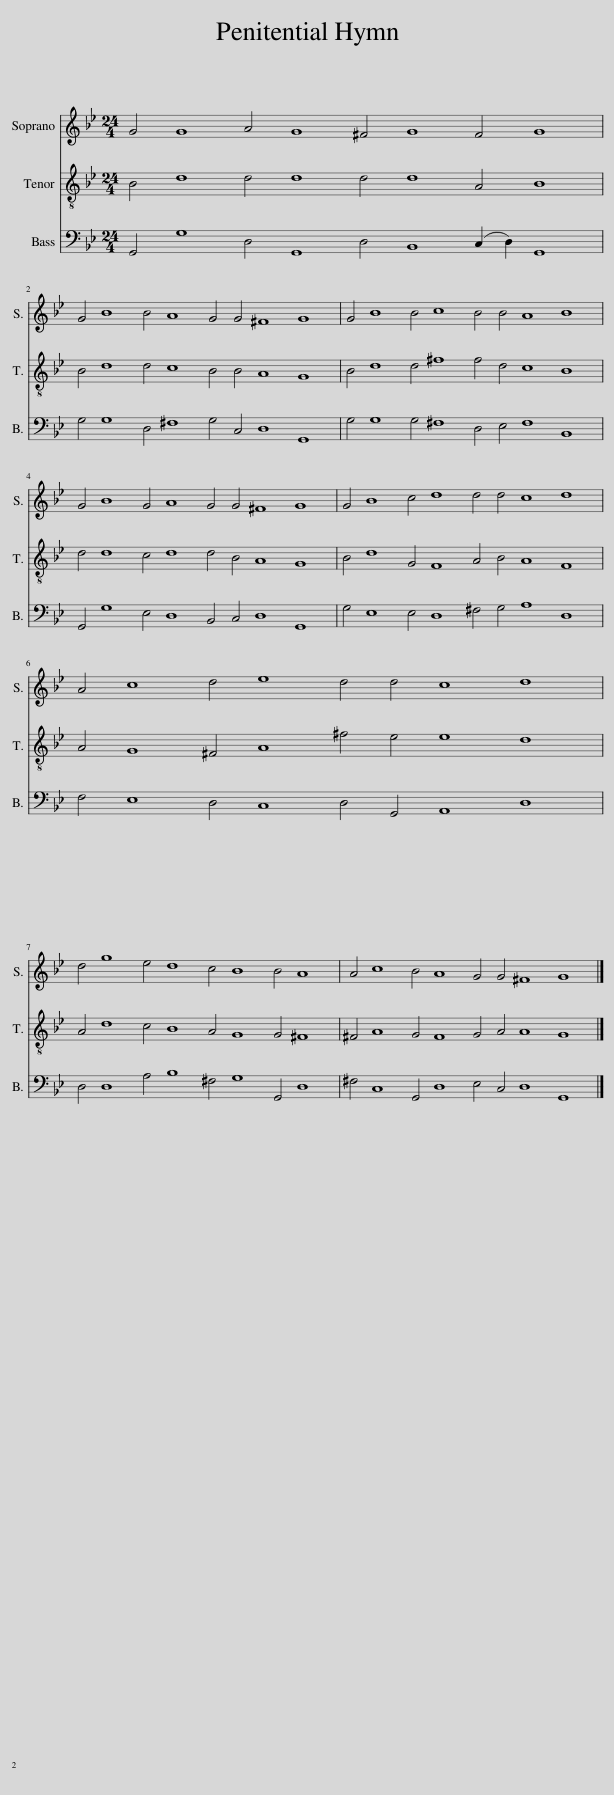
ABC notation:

X:1
%%score 1 2 3
L:1/8
M:24/4
I:linebreak $
K:Bb
V:1 treble
V:2 treble-8
V:3 bass
V:1
 G4 G8 A4 G8 ^F4 G8 F4 G8 |$ G4 B8 B4 A8 G4 G4 ^F8 G8 | G4 B8 B4 c8 B4 B4 A8 B8 |$ G4 B8 G4 A8 G4 G4 ^F8 G8 | G4 B8 c4 d8 d4 d4 c8 d8 |$ %5
 A4 c8 d4 e8 d4 d4 c8 d8 |$ d4 g8 e4 d8 c4 B8 B4 A8 | A4 c8 B4 A8 G4 G4 ^F8 G8 |] %8
V:2
 B4 d8 d4 d8 d4 d8 A4 B8 |$ B4 d8 d4 c8 B4 B4 A8 G8 | B4 d8 d4 ^f8 f4 d4 c8 B8 |$ d4 d8 c4 d8 d4 B4 A8 G8 | B4 d8 G4 F8 A4 B4 A8 F8 |$ %5
 A4 G8 ^F4 A8 ^f4 e4 e8 d8 |$ A4 d8 c4 B8 A4 G8 G4 ^F8 | ^F4 A8 G4 F8 G4 A4 A8 G8 |] %8
V:3
 G,,4 G,8 D,4 G,,8 D,4 B,,8 (C,2 D,2) G,,8 |$ G,4 G,8 D,4 ^F,8 G,4 C,4 D,8 G,,8 | G,4 G,8 G,4 ^F,8 D,4 E,4 F,8 B,,8 |$ G,,4 G,8 E,4 D,8 B,,4 C,4 D,8 G,,8 | G,4 E,8 E,4 D,8 ^F,4 G,4 A,8 D,8 |$ %5
 F,4 E,8 D,4 C,8 D,4 G,,4 A,,8 D,8 |$ D,4 D,8 A,4 B,8 ^F,4 G,8 G,,4 D,8 | ^F,4 C,8 G,,4 D,8 E,4 C,4 D,8 G,,8 |] %8
